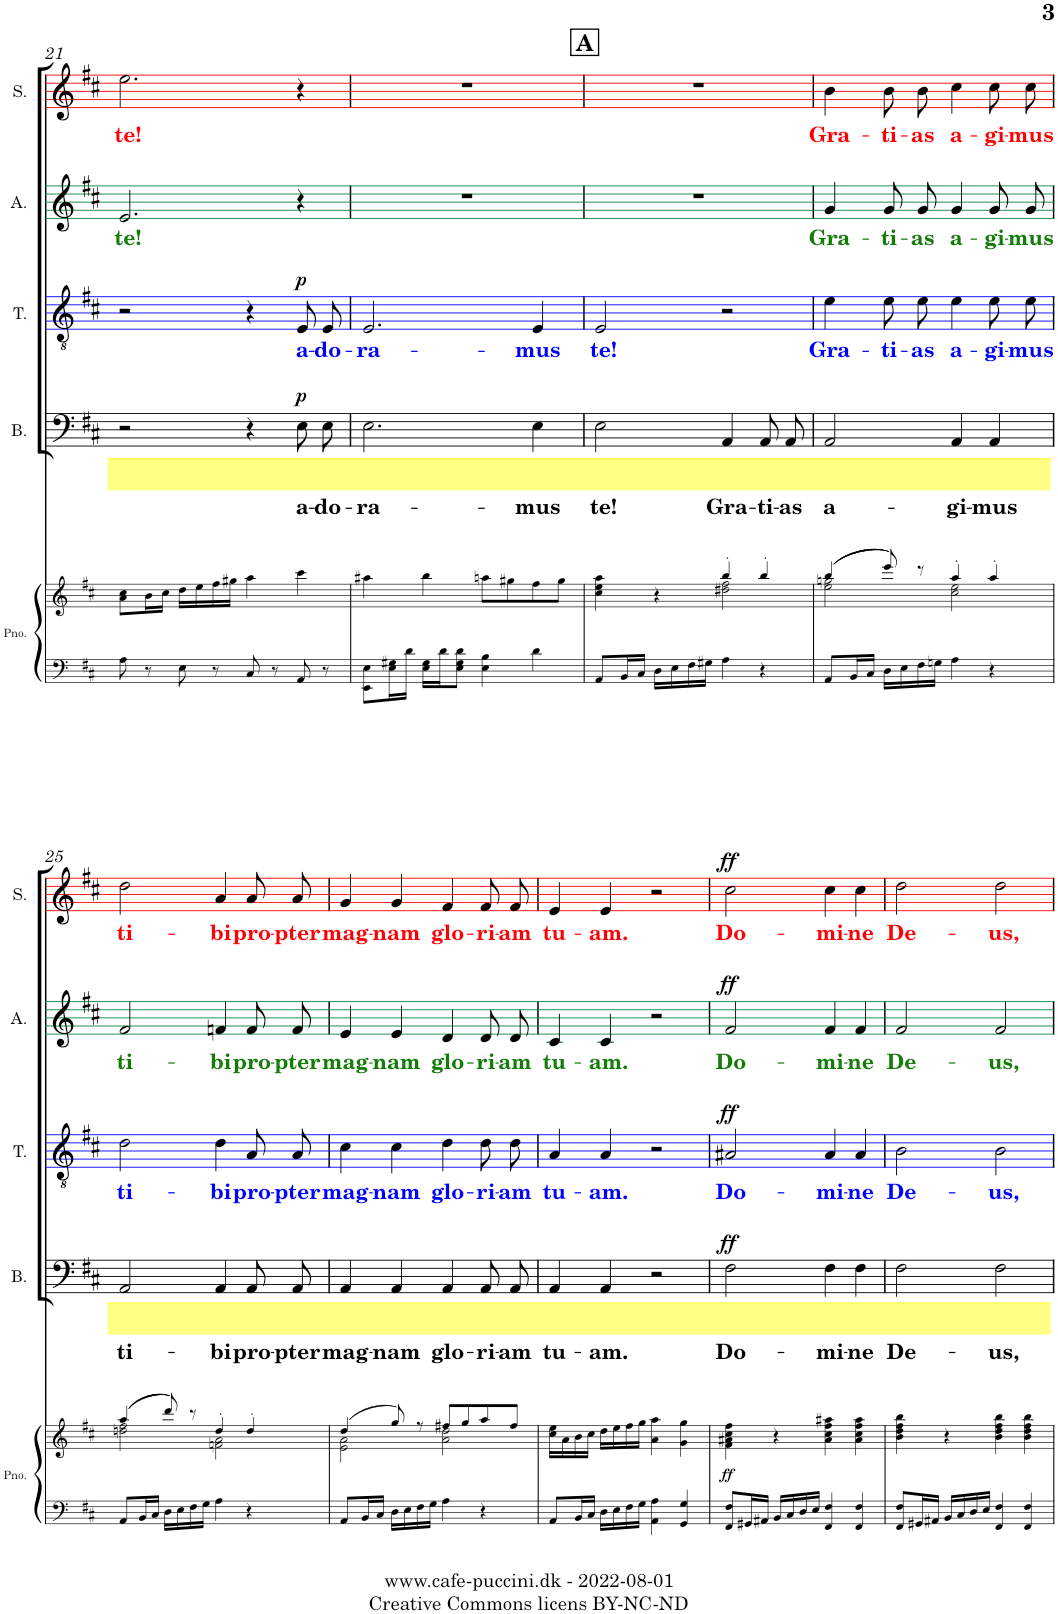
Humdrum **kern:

**kern	**kern	**dynam	**kern	**text	**dynam	**kern	**text	**dynam	**kern	**text	**dynam	**kern	**text	**dynam
*part5	*part5	*part5	*part4	*part4	*part4	*part3	*part3	*part3	*part2	*part2	*part2	*part1	*part1	*part1
*staff6	*staff5	*staff5/6	*staff4	*staff4	*staff4	*staff3	*staff3	*staff3	*staff2	*staff2	*staff2	*staff1	*staff1	*staff1
*I"Piano	*	*	*I"Bass	*	*	*I"Tenor	*	*	*I"Alto	*	*	*I"Soprano	*	*
*I'Pno.	*	*	*I'B.	*	*	*I'T.	*	*	*I'A.	*	*	*I'S.	*	*
!!LO:PB:g=z
*clefF4	*clefG2	*	*clefF4	*	*	*clefGv2	*	*	*clefG2	*	*	*clefG2	*	*
*k[f#c#]	*k[f#c#]	*	*k[f#c#]	*	*	*k[f#c#]	*	*	*k[f#c#]	*	*	*k[f#c#]	*	*
*M4/4	*M4/4	*	*M4/4	*	*	*M4/4	*	*	*M4/4	*	*	*M4/4	*	*
*met(c|)	*met(c|)	*	*met(c|)	*	*	*met(c|)	*	*	*met(c|)	*	*	*met(c|)	*	*
=21	=21	=21	=21	=21	=21	=21	=21	=21	=21	=21	=21	=21	=21	=21
!	!	!	!	!	!	!	!	!	!	!LO:LY:b:color=#108001	!	!	!LO:LY:b:color=#FC0107	!
8A\	8a\ 8cc#\L	.	2r	.	.	2r	.	.	2.e/	te!	.	2.ee\	te!	.
8r	16b\L	.	.	.	.	.	.	.	.	.	.	.	.	.
.	16cc#\JJ	.	.	.	.	.	.	.	.	.	.	.	.	.
8E\	16dd\LL	.	.	.	.	.	.	.	.	.	.	.	.	.
.	16ee\	.	.	.	.	.	.	.	.	.	.	.	.	.
8r	16ff#\	.	.	.	.	.	.	.	.	.	.	.	.	.
.	16gg#X\JJ	.	.	.	.	.	.	.	.	.	.	.	.	.
8C#/	4aa\	.	4r	.	.	4r	.	.	.	.	.	.	.	.
8r	.	.	.	.	.	.	.	.	.	.	.	.	.	.
!	!	!	!	!LO:LY:b	!LO:DY:a	!	!LO:LY:b:color=#0000FF	!LO:DY:a	!	!	!	!	!	!
8AA/	4ccc#\	.	8E\L	a-	p	8E/L	a-	p	4r	.	.	4r	.	.
!	!	!	!	!LO:LY:b	!	!	!LO:LY:b:color=#0000FF	!	!	!	!	!	!	!
8r	.	.	8E\J	-do-	.	8E/J	-do-	.	.	.	.	.	.	.
=22	=22	=22	=22	=22	=22	=22	=22	=22	=22	=22	=22	=22	=22	=22
!	!	!	!	!LO:LY:b	!	!	!LO:LY:b:color=#0000FF	!	!	!	!	!	!	!
8EE\ 8E\L	4aa#X\	.	2.E\	-ra-	.	2.E/	-ra-	.	1r	.	.	1r	.	.
16E\ 16G#X\L	.	.	.	.	.	.	.	.	.	.	.	.	.	.
16d\JJ	.	.	.	.	.	.	.	.	.	.	.	.	.	.
16E\ 16G#\LL	4bb\	.	.	.	.	.	.	.	.	.	.	.	.	.
16d\J	.	.	.	.	.	.	.	.	.	.	.	.	.	.
8E\ 8G#\ 8d\J	.	.	.	.	.	.	.	.	.	.	.	.	.	.
4E\ 4B\	8aan\L	.	.	.	.	.	.	.	.	.	.	.	.	.
.	8gg#X\	.	.	.	.	.	.	.	.	.	.	.	.	.
!	!	!	!	!LO:LY:b	!	!	!LO:LY:b:color=#0000FF	!	!	!	!	!	!	!
4d\	8ff#\	.	4E\	-mus	.	4E/	-mus	.	.	.	.	.	.	.
.	8gg#\J	.	.	.	.	.	.	.	.	.	.	.	.	.
=23	=23	=23	=23	=23	=23	=23	=23	=23	=23	=23	=23	=23	=23	=23
*	*^	*	*	*	*	*	*	*	*	*	*	*	*	*
!	!	!	!	!	!LO:LY:b	!	!	!LO:LY:b:color=#0000FF	!	!	!	!	!	!	!
8AA/L	4cc#\ 4ee\ 4aa\	2ryy	.	2E\	te!	.	2E/	te!	.	1r	.	.	1r	.	.
16BB/L	.	.	.	.	.	.	.	.	.	.	.	.	.	.	.
16C#/JJ	.	.	.	.	.	.	.	.	.	.	.	.	.	.	.
16D\LL	4r	.	.	.	.	.	.	.	.	.	.	.	.	.	.
16E\	.	.	.	.	.	.	.	.	.	.	.	.	.	.	.
16F#\	.	.	.	.	.	.	.	.	.	.	.	.	.	.	.
16G#X\JJ	.	.	.	.	.	.	.	.	.	.	.	.	.	.	.
!	!	!	!	!	!LO:LY:b	!	!	!	!	!	!	!	!	!	!
4A\	4bb'/	2dd#X\ 2ff#\	.	4AA/	Gra-	.	2r	.	.	.	.	.	.	.	.
!	!	!	!	!	!LO:LY:b	!	!	!	!	!	!	!	!	!	!
4r	4bb'/	.	.	8AA/L	-ti-	.	.	.	.	.	.	.	.	.	.
!	!	!	!	!	!LO:LY:b	!	!	!	!	!	!	!	!	!	!
.	.	.	.	8AA/J	-as	.	.	.	.	.	.	.	.	.	.
=24	=24	=24	=24	=24	=24	=24	=24	=24	=24	=24	=24	=24	=24	=24	=24
!	!	!	!	!	!LO:LY:b	!	!	!LO:LY:b:color=#0000FF	!	!	!LO:LY:b:color=#108001	!	!	!LO:LY:b:color=#FC0107	!
8AA/L	(>(>4bb/	2ee\ 2ggn\	.	2AA/	a-	.	4e\	Gra-	.	4g/	Gra-	.	4b\	Gra-	.
16BB/L	.	.	.	.	.	.	.	.	.	.	.	.	.	.	.
16C#/JJ	.	.	.	.	.	.	.	.	.	.	.	.	.	.	.
!	!	!	!	!	!	!	!	!LO:LY:b:color=#0000FF	!	!	!LO:LY:b:color=#108001	!	!	!LO:LY:b:color=#FC0107	!
16D\LL	8eee/))	.	.	.	.	.	8e\L	-ti-	.	8g/L	-ti-	.	8b\L	-ti-	.
16E\	.	.	.	.	.	.	.	.	.	.	.	.	.	.	.
!	!	!	!	!	!	!	!	!LO:LY:b:color=#0000FF	!	!	!LO:LY:b:color=#108001	!	!	!LO:LY:b:color=#FC0107	!
16F#\	8r	.	.	.	.	.	8e\J	-as	.	8g/J	-as	.	8b\J	-as	.
16Gn\JJ	.	.	.	.	.	.	.	.	.	.	.	.	.	.	.
!	!	!	!	!	!LO:LY:b	!	!	!LO:LY:b:color=#0000FF	!	!	!LO:LY:b:color=#108001	!	!	!LO:LY:b:color=#FC0107	!
4A\	4aa'/	2cc#\ 2ee\	.	4AA/	-gi-	.	4e\	a-	.	4g/	a-	.	4cc#\	a-	.
!	!	!	!	!	!LO:LY:b	!	!	!LO:LY:b:color=#0000FF	!	!	!LO:LY:b:color=#108001	!	!	!LO:LY:b:color=#FC0107	!
4r	4aa'/	.	.	4AA/	-mus	.	8e\L	-gi-	.	8g/L	-gi-	.	8cc#\L	-gi-	.
!	!	!	!	!	!	!	!	!LO:LY:b:color=#0000FF	!	!	!LO:LY:b:color=#108001	!	!	!LO:LY:b:color=#FC0107	!
.	.	.	.	.	.	.	8e\J	-mus	.	8g/J	-mus	.	8cc#\J	-mus	.
!!LO:LB:g=z
=25	=25	=25	=25	=25	=25	=25	=25	=25	=25	=25	=25	=25	=25	=25	=25
!	!	!	!	!	!LO:LY:b	!	!	!LO:LY:b:color=#0000FF	!	!	!LO:LY:b:color=#108001	!	!	!LO:LY:b:color=#FC0107	!
8AA/L	(>(>4aa/	2ddn\ 2ff#\	.	2AA/	ti-	.	2d\	ti-	.	2f#/	ti-	.	2dd\	ti-	.
16BB/L	.	.	.	.	.	.	.	.	.	.	.	.	.	.	.
16C#/JJ	.	.	.	.	.	.	.	.	.	.	.	.	.	.	.
16D\LL	8ddd/))	.	.	.	.	.	.	.	.	.	.	.	.	.	.
16E\	.	.	.	.	.	.	.	.	.	.	.	.	.	.	.
16F#\	8r	.	.	.	.	.	.	.	.	.	.	.	.	.	.
16G\JJ	.	.	.	.	.	.	.	.	.	.	.	.	.	.	.
!	!	!	!	!	!LO:LY:b	!	!	!LO:LY:b:color=#0000FF	!	!	!LO:LY:b:color=#108001	!	!	!LO:LY:b:color=#FC0107	!
4A\	4dd'/	2fn\ 2a\	.	4AA/	-bi	.	4d\	-bi	.	4fn/	-bi	.	4a/	-bi	.
!	!	!	!	!	!LO:LY:b	!	!	!LO:LY:b:color=#0000FF	!	!	!LO:LY:b:color=#108001	!	!	!LO:LY:b:color=#FC0107	!
4r	4dd'/	.	.	8AA/L	pro-	.	8A/L	pro-	.	8f/L	pro-	.	8a/L	pro-	.
!	!	!	!	!	!LO:LY:b	!	!	!LO:LY:b:color=#0000FF	!	!	!LO:LY:b:color=#108001	!	!	!LO:LY:b:color=#FC0107	!
.	.	.	.	8AA/J	-pter	.	8A/J	-pter	.	8f/J	-pter	.	8a/J	-pter	.
=26	=26	=26	=26	=26	=26	=26	=26	=26	=26	=26	=26	=26	=26	=26	=26
!	!	!	!	!	!LO:LY:b	!	!	!LO:LY:b:color=#0000FF	!	!	!LO:LY:b:color=#108001	!	!	!LO:LY:b:color=#FC0107	!
8AA/L	(>4dd/	2e\ 2a\	.	4AA/	mag-	.	4c#\	mag-	.	4e/	mag-	.	4g/	mag-	.
16BB/L	.	.	.	.	.	.	.	.	.	.	.	.	.	.	.
16C#/JJ	.	.	.	.	.	.	.	.	.	.	.	.	.	.	.
!	!	!	!	!	!LO:LY:b	!	!	!LO:LY:b:color=#0000FF	!	!	!LO:LY:b:color=#108001	!	!	!LO:LY:b:color=#FC0107	!
16D\LL	8gg/)	.	.	4AA/	-nam	.	4c#\	-nam	.	4e/	-nam	.	4g/	-nam	.
16E\	.	.	.	.	.	.	.	.	.	.	.	.	.	.	.
16F#\	8r	.	.	.	.	.	.	.	.	.	.	.	.	.	.
16G\JJ	.	.	.	.	.	.	.	.	.	.	.	.	.	.	.
!	!	!	!	!	!LO:LY:b	!	!	!LO:LY:b:color=#0000FF	!	!	!LO:LY:b:color=#108001	!	!	!LO:LY:b:color=#FC0107	!
4A\	8ff#X/L	2a\ 2dd\	.	4AA/	glo-	.	4d\	glo-	.	4d/	glo-	.	4f#/	glo-	.
.	8gg/	.	.	.	.	.	.	.	.	.	.	.	.	.	.
!	!	!	!	!	!LO:LY:b	!	!	!LO:LY:b:color=#0000FF	!	!	!LO:LY:b:color=#108001	!	!	!LO:LY:b:color=#FC0107	!
4r	8aa/	.	.	8AA/L	-ri-	.	8d\L	-ri-	.	8d/L	-ri-	.	8f#/L	-ri-	.
!	!	!	!	!	!LO:LY:b	!	!	!LO:LY:b:color=#0000FF	!	!	!LO:LY:b:color=#108001	!	!	!LO:LY:b:color=#FC0107	!
.	8ff#/J	.	.	8AA/J	-am	.	8d\J	-am	.	8d/J	-am	.	8f#/J	-am	.
*	*v	*v	*	*	*	*	*	*	*	*	*	*	*	*	*
=27	=27	=27	=27	=27	=27	=27	=27	=27	=27	=27	=27	=27	=27	=27
!	!	!	!	!LO:LY:b	!	!	!LO:LY:b:color=#0000FF	!	!	!LO:LY:b:color=#108001	!	!	!LO:LY:b:color=#FC0107	!
8AA/L	16cc#\ 16ee\LL	.	4AA/	tu-	.	4A/	tu-	.	4c#/	tu-	.	4e/	tu-	.
.	16a\	.	.	.	.	.	.	.	.	.	.	.	.	.
16BB/L	16b\	.	.	.	.	.	.	.	.	.	.	.	.	.
16C#/JJ	16cc#\JJ	.	.	.	.	.	.	.	.	.	.	.	.	.
!	!	!	!	!LO:LY:b	!	!	!LO:LY:b:color=#0000FF	!	!	!LO:LY:b:color=#108001	!	!	!LO:LY:b:color=#FC0107	!
16D\LL	16dd\LL	.	4AA/	-am.	.	4A/	-am.	.	4c#/	-am.	.	4e/	-am.	.
16E\	16ee\	.	.	.	.	.	.	.	.	.	.	.	.	.
16F#\	16ff#\	.	.	.	.	.	.	.	.	.	.	.	.	.
16G\JJ	16gg\JJ	.	.	.	.	.	.	.	.	.	.	.	.	.
4AA\ 4A\	4a\ 4aa\	.	2r	.	.	2r	.	.	2r	.	.	2r	.	.
4GG/ 4G/	4g\ 4gg\	.	.	.	.	.	.	.	.	.	.	.	.	.
=28	=28	=28	=28	=28	=28	=28	=28	=28	=28	=28	=28	=28	=28	=28
!	!	!LO:DY:b	!	!LO:LY:b	!LO:DY:a	!	!LO:LY:b:color=#0000FF	!LO:DY:a	!	!LO:LY:b:color=#108001	!LO:DY:a	!	!LO:LY:b:color=#FC0107	!LO:DY:a
8FF#/ 8F#/L	4f#\ 4a#X\ 4cc#\ 4ff#\	ff	2F#\	Do-	ff	2A#X/	Do-	ff	2f#/	Do-	ff	2cc#\	Do-	ff
16GG#X/L	.	.	.	.	.	.	.	.	.	.	.	.	.	.
16AA#X/JJ	.	.	.	.	.	.	.	.	.	.	.	.	.	.
16BB/LL	4r	.	.	.	.	.	.	.	.	.	.	.	.	.
16C#/	.	.	.	.	.	.	.	.	.	.	.	.	.	.
16D/	.	.	.	.	.	.	.	.	.	.	.	.	.	.
16E/JJ	.	.	.	.	.	.	.	.	.	.	.	.	.	.
!	!	!	!	!LO:LY:b	!	!	!LO:LY:b:color=#0000FF	!	!	!LO:LY:b:color=#108001	!	!	!LO:LY:b:color=#FC0107	!
4FF#/ 4F#/	4a#\ 4cc#\ 4ff#\ 4aa#X\	.	4F#\	-mi-	.	4A#/	-mi-	.	4f#/	-mi-	.	4cc#\	-mi-	.
!	!	!	!	!LO:LY:b	!	!	!LO:LY:b:color=#0000FF	!	!	!LO:LY:b:color=#108001	!	!	!LO:LY:b:color=#FC0107	!
4FF#/ 4F#/	4a#\ 4cc#\ 4ff#\ 4aa#\	.	4F#\	-ne	.	4A#/	-ne	.	4f#/	-ne	.	4cc#\	-ne	.
=29	=29	=29	=29	=29	=29	=29	=29	=29	=29	=29	=29	=29	=29	=29
!	!	!	!	!LO:LY:b	!	!	!LO:LY:b:color=#0000FF	!	!	!LO:LY:b:color=#108001	!	!	!LO:LY:b:color=#FC0107	!
8FF#/ 8F#/L	4b\ 4dd\ 4ff#\ 4bb\	.	2F#\	De-	.	2B\	De-	.	2f#/	De-	.	2dd\	De-	.
16GG#X/L	.	.	.	.	.	.	.	.	.	.	.	.	.	.
16AA#X/JJ	.	.	.	.	.	.	.	.	.	.	.	.	.	.
16BB/LL	4r	.	.	.	.	.	.	.	.	.	.	.	.	.
16C#/	.	.	.	.	.	.	.	.	.	.	.	.	.	.
16D/	.	.	.	.	.	.	.	.	.	.	.	.	.	.
16E/JJ	.	.	.	.	.	.	.	.	.	.	.	.	.	.
!	!	!	!	!LO:LY:b	!	!	!LO:LY:b:color=#0000FF	!	!	!LO:LY:b:color=#108001	!	!	!LO:LY:b:color=#FC0107	!
4FF#/ 4F#/	4b\ 4dd\ 4ff#\ 4bb\	.	2F#\	-us,	.	2B\	-us,	.	2f#/	-us,	.	2dd\	-us,	.
4FF#/ 4F#/	4b\ 4dd\ 4ff#\ 4bb\	.	.	.	.	.	.	.	.	.	.	.	.	.
=	=	=	=	=	=	=	=	=	=	=	=	=	=	=
*-	*-	*-	*-	*-	*-	*-	*-	*-	*-	*-	*-	*-	*-	*-
